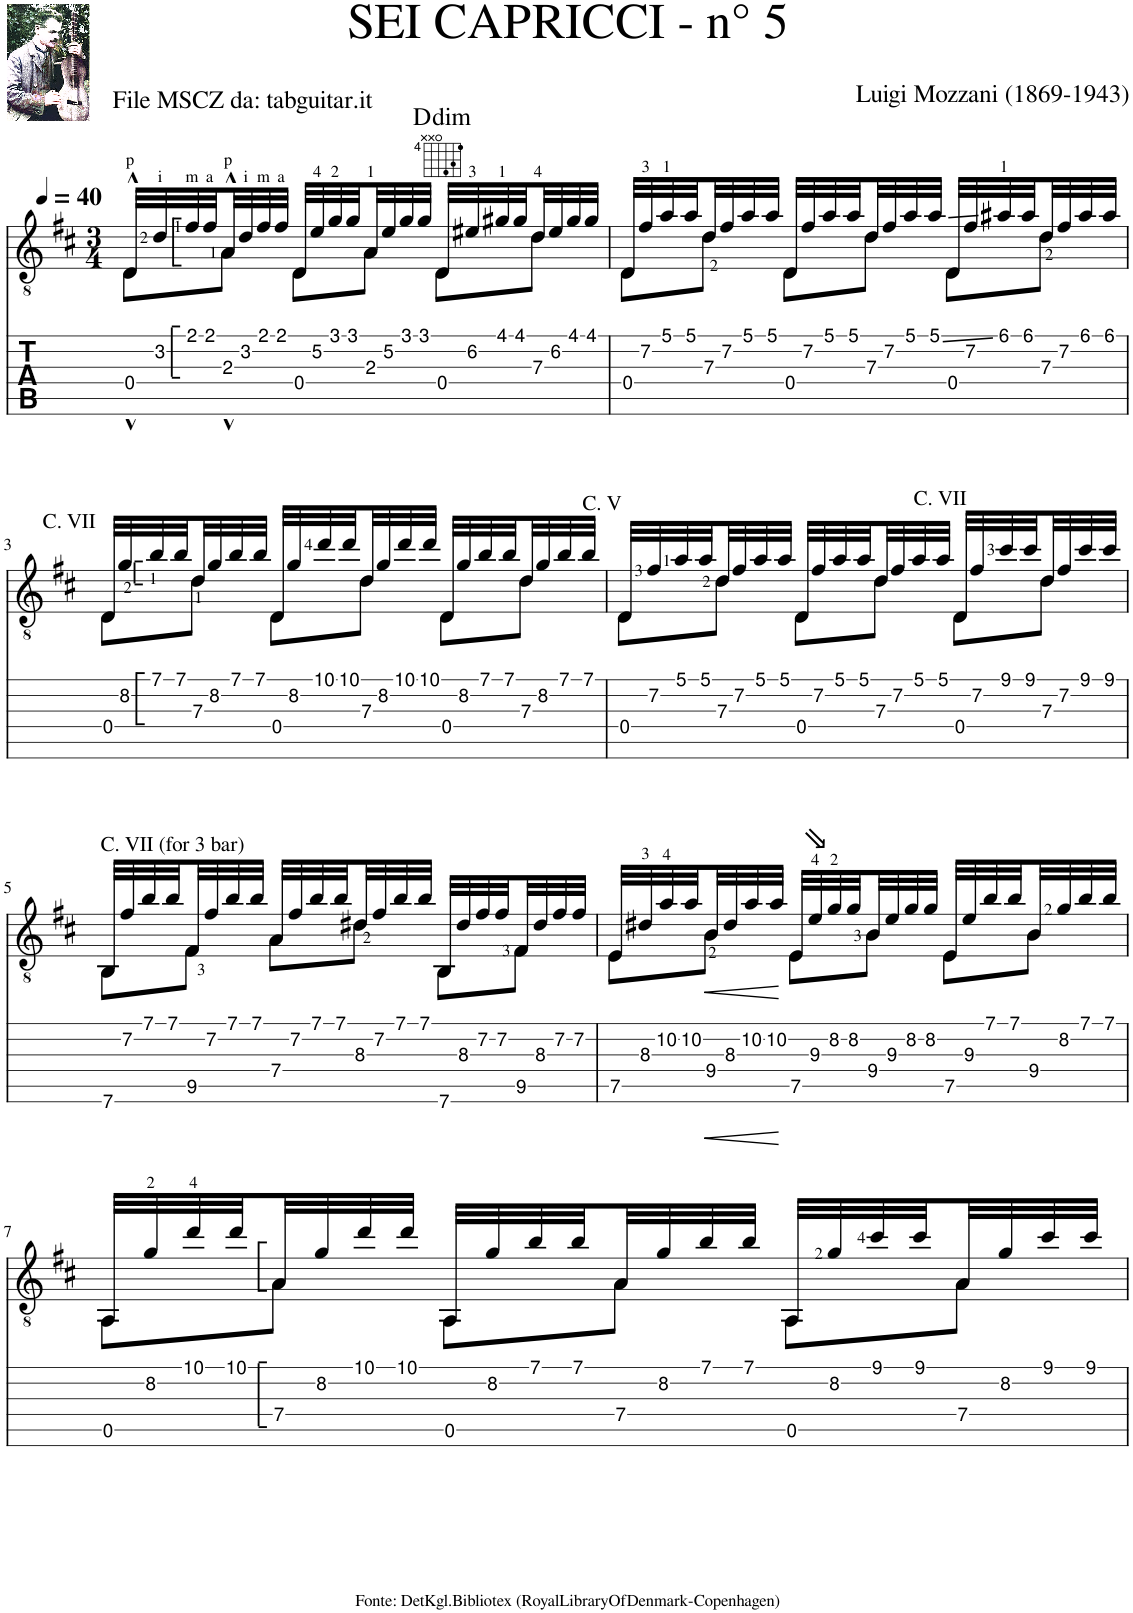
**kern	**kern	**dynam	**harte
*part1	*part1	*part1	*part1
*staff2	*staff1	*staff1/2	*
*I"Guitar	*	*	*
*I'Guit.	*	*	*
*stria6	*	*	*
*	*clefGv2	*	*
*k[f#c#]	*k[f#c#]	*	*
*M3/4	*M3/4	*	*
*MM40	*MM40	*	*
=1	=1	=1	=1
*^	*^	*	*
32D^^LLL	8DL	32D^^/LLL	8D\L	.	.
32d	.	32d/	.	.	.
32f#	.	32f#/	.	.	.
32f#JJ	.	32f#/	.	.	.
32A^^LL	8AJ	32A^^/	8A\J	.	.
32d	.	32d/	.	.	.
32f#	.	32f#/	.	.	.
32f#JJJ	.	32f#/JJJ	.	.	.
32DLLL	8DL	32D/LLL	8D\L	.	.
32e	.	32e/	.	.	.
32g	.	32g/	.	.	.
32gJJ	.	32g/	.	.	.
32ALL	8AJ	32A/	8A\J	.	.
32e	.	32e/	.	.	.
32g	.	32g/	.	.	.
32gJJJ	.	32g/JJJ	.	.	.
!	!	!	!	!	!LO:H:kt=dim
32DLLL	8DL	32D/LLL	8D\L	.	D:dim
32e#	.	32e#X/	.	.	.
32g#	.	32g#X/	.	.	.
32g#JJ	.	32g#/	.	.	.
32dLL	8dJ	32d/	8d\J	.	.
32e#	.	32e#/	.	.	.
32g#	.	32g#/	.	.	.
32g#JJJ	.	32g#/JJJ	.	.	.
=2	=2	=2	=2	=2	=2
32DLLL	8DL	32D/LLL	8D\L	.	.
32f#	.	32f#/	.	.	.
32a	.	32a/	.	.	.
32aJJ	.	32a/	.	.	.
32dLL	8dJ	32d/	8d\J	.	.
32f#	.	32f#/	.	.	.
32a	.	32a/	.	.	.
32aJJJ	.	32a/JJJ	.	.	.
32DLLL	8DL	32D/LLL	8D\L	.	.
32f#	.	32f#/	.	.	.
32a	.	32a/	.	.	.
32aJJ	.	32a/	.	.	.
32dLL	8dJ	32d/	8d\J	.	.
32f#	.	32f#/	.	.	.
32a	.	32a/	.	.	.
32aJJJ	.	32a/JJJ	.	.	.
32DLLL	8DL	32D/LLL	8D\L	.	.
32f#	.	32f#/	.	.	.
32a#	.	32a#X/	.	.	.
32a#JJ	.	32a#/	.	.	.
32dLL	8dJ	32d/	8d\J	.	.
32f#	.	32f#/	.	.	.
32a#	.	32a#/	.	.	.
32a#JJJ	.	32a#/JJJ	.	.	.
!!LO:LB:g=z	!!
=3	=3	=3	=3	=3	=3
!	!	!LO:TX:a:t=C. VII	!	!	!
32DLLL	8DL	32D/LLL	8D\L	.	.
32g	.	32g/	.	.	.
32b	.	32b/	.	.	.
32bJJ	.	32b/	.	.	.
32dLL	8dJ	32d/	8d\J	.	.
32g	.	32g/	.	.	.
32b	.	32b/	.	.	.
32bJJJ	.	32b/JJJ	.	.	.
32DLLL	8DL	32D/LLL	8D\L	.	.
32g	.	32g/	.	.	.
32dd	.	32dd/	.	.	.
32ddJJ	.	32dd/	.	.	.
32dLL	8dJ	32d/	8d\J	.	.
32g	.	32g/	.	.	.
32dd	.	32dd/	.	.	.
32ddJJJ	.	32dd/JJJ	.	.	.
32DLLL	8DL	32D/LLL	8D\L	.	.
32g	.	32g/	.	.	.
32b	.	32b/	.	.	.
32bJJ	.	32b/	.	.	.
32dLL	8dJ	32d/	8d\J	.	.
32g	.	32g/	.	.	.
32b	.	32b/	.	.	.
32bJJJ	.	32b/JJJ	.	.	.
=4	=4	=4	=4	=4	=4
!	!	!LO:TX:a:t=C. V	!	!	!
32DLLL	8DL	32D/LLL	8D\L	.	.
32f#	.	32f#/	.	.	.
32a	.	32a/	.	.	.
32aJJ	.	32a/	.	.	.
32dLL	8dJ	32d/	8d\J	.	.
32f#	.	32f#/	.	.	.
32a	.	32a/	.	.	.
32aJJJ	.	32a/JJJ	.	.	.
32DLLL	8DL	32D/LLL	8D\L	.	.
32f#	.	32f#/	.	.	.
32a	.	32a/	.	.	.
32aJJ	.	32a/	.	.	.
32dLL	8dJ	32d/	8d\J	.	.
32f#	.	32f#/	.	.	.
32a	.	32a/	.	.	.
32aJJJ	.	32a/JJJ	.	.	.
!	!	!LO:TX:a:t=C. VII	!	!	!
32DLLL	8DL	32D/LLL	8D\L	.	.
32f#	.	32f#/	.	.	.
32cc#	.	32cc#/	.	.	.
32cc#JJ	.	32cc#/	.	.	.
32dLL	8dJ	32d/	8d\J	.	.
32f#	.	32f#/	.	.	.
32cc#	.	32cc#/	.	.	.
32cc#JJJ	.	32cc#/JJJ	.	.	.
!!LO:LB:g=z	!!
=5	=5	=5	=5	=5	=5
!	!	!LO:TX:a:t=C. VII (for 3 bar)	!	!	!
32BBLLL	8BBL	32BB/LLL	8BB\L	.	.
32f#	.	32f#/	.	.	.
32b	.	32b/	.	.	.
32bJJ	.	32b/	.	.	.
32F#LL	8F#J	32F#/	8F#\J	.	.
32f#	.	32f#/	.	.	.
32b	.	32b/	.	.	.
32bJJJ	.	32b/JJJ	.	.	.
32ALLL	8AL	32A/LLL	8A\L	.	.
32f#	.	32f#/	.	.	.
32b	.	32b/	.	.	.
32bJJ	.	32b/	.	.	.
32d#LL	8d#J	32d#X/	8d#\J	.	.
32f#	.	32f#/	.	.	.
32b	.	32b/	.	.	.
32bJJJ	.	32b/JJJ	.	.	.
32BBLLL	8BBL	32BB/LLL	8BB\L	.	.
32d#	.	32d#/	.	.	.
32f#	.	32f#/	.	.	.
32f#JJ	.	32f#/	.	.	.
32F#LL	8F#J	32F#/	8F#\J	.	.
32d#	.	32d#/	.	.	.
32f#	.	32f#/	.	.	.
32f#JJJ	.	32f#/JJJ	.	.	.
=6	=6	=6	=6	=6	=6
32ELLL	8EL	32E/LLL	8E\L	.	.
32d#	.	32d#X/	.	.	.
32a	.	32a/	.	.	.
32aJJ	.	32a/	.	.	.
!	!	!	!	!LO:HP:b	!
32BLL	8BJ	32B/	8B\J	<	.
32d#	.	32d#/	.	.	.
32a	.	32a/	.	.	.
32aJJJ	.	32a/JJJ	.	.	.
!	!	!LO:TX:a:B:t=⇘	!	!	!
32ELLL	8EL	32E/LLL	8E\L	[	.
32e	.	32e/	.	.	.
32g	.	32g/	.	.	.
32gJJ	.	32g/	.	.	.
32BLL	8BJ	32B/	8B\J	.	.
32e	.	32e/	.	.	.
32g	.	32g/	.	.	.
32gJJJ	.	32g/JJJ	.	.	.
32ELLL	8EL	32E/LLL	8E\L	.	.
32e	.	32e/	.	.	.
32b	.	32b/	.	.	.
32bJJ	.	32b/	.	.	.
32BLL	8BJ	32B/	8B\J	.	.
32g	.	32g/	.	.	.
32b	.	32b/	.	.	.
32bJJJ	.	32b/JJJ	.	.	.
!!LO:LB:g=z	!!
=7	=7	=7	=7	=7	=7
32AALLL	8AAL	32AA/LLL	8AA\L	.	.
32g	.	32g/	.	.	.
32dd	.	32dd/	.	.	.
32ddJJ	.	32dd/	.	.	.
32ALL	8AJ	32A/	8A\J	.	.
32g	.	32g/	.	.	.
32dd	.	32dd/	.	.	.
32ddJJJ	.	32dd/JJJ	.	.	.
32AALLL	8AAL	32AA/LLL	8AA\L	.	.
32g	.	32g/	.	.	.
32b	.	32b/	.	.	.
32bJJ	.	32b/	.	.	.
32ALL	8AJ	32A/	8A\J	.	.
32g	.	32g/	.	.	.
32b	.	32b/	.	.	.
32bJJJ	.	32b/JJJ	.	.	.
32AALLL	8AAL	32AA/LLL	8AA\L	.	.
32g	.	32g/	.	.	.
32cc#	.	32cc#/	.	.	.
32cc#JJ	.	32cc#/	.	.	.
32ALL	8AJ	32A/	8A\J	.	.
32g	.	32g/	.	.	.
32cc#	.	32cc#/	.	.	.
32cc#JJJ	.	32cc#/JJJ	.	.	.
*v	*v	*	*	*	*
*	*v	*v	*	*
=	=	=	=
*-	*-	*-	*-
